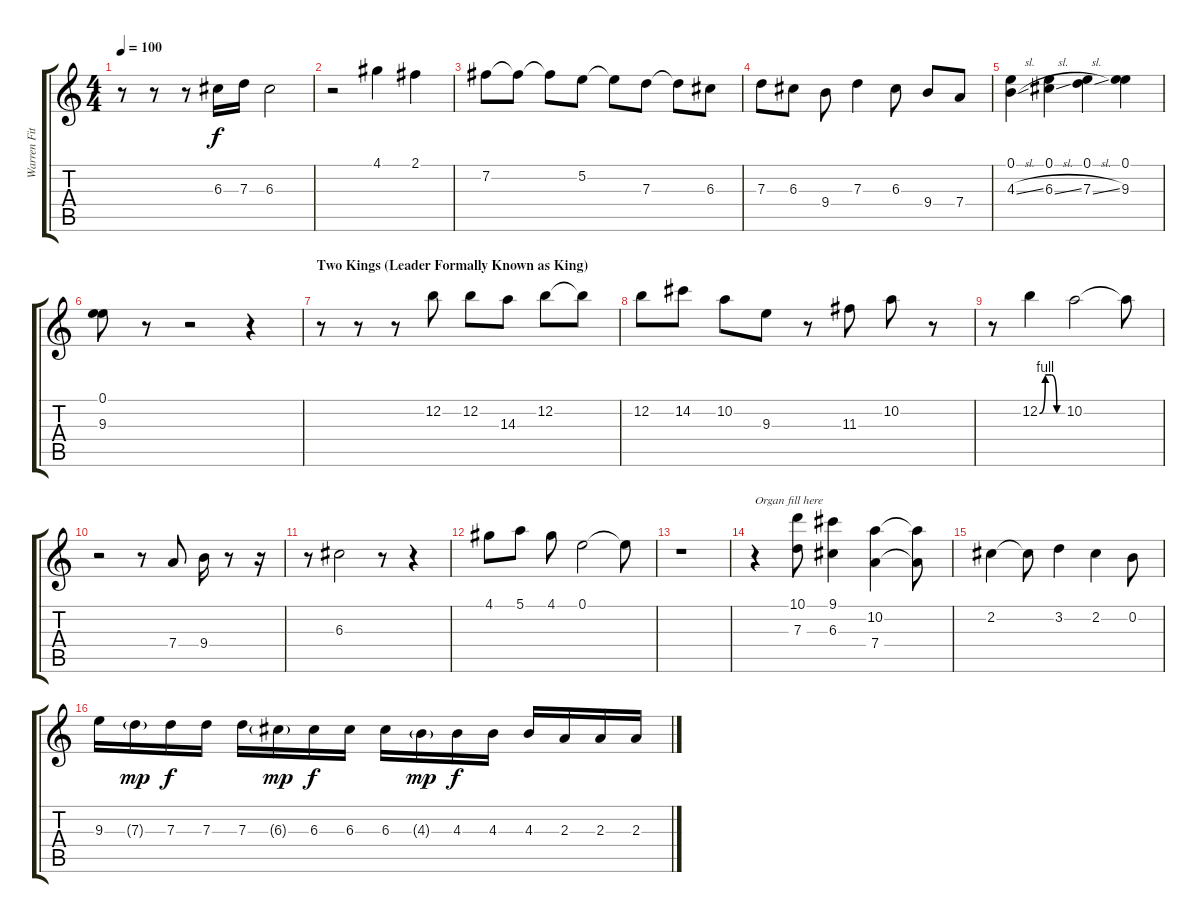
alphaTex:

\track ("Warren Fitzgerald (Studio Guitar/Organ)" "Warren Fit") {instrument electricguitarjazz}
\staff {score tabs}
\tuning (E4 B3 G3 D3 A2 E2) {hide}
\ts (4 4)
\tempo 100
\clef g2
\ks c
r.8{dy f} r.8 r.8 6.3.16 7.3.16 6.3.2 |
r.2 4.1.4 2.1.4 |
7.2.8 7.2{t}.8 7.2{t}.8 5.2.8 5.2{t}.8 7.3.8 7.3{t}.8 6.3.8 |
7.3.8 6.3.8 9.4.8 7.3.4 6.3.8 9.4.8 7.4.8 |
(0.1 4.3{sl}).4 (0.1 6.3{sl}).4 (0.1 7.3{sl}).4 (0.1 9.3).4 |
(0.1 9.3).8 r.8 r.2 r.4 |
\section ("" "Two Kings (Leader Formally Known as King)")
r.8{instrument drawbarorgan} r.8 r.8 12.2.8 12.2.8 14.3.8 12.2.8 12.2{t}.8 |
12.2.8 14.2.8 10.2.8 9.3.8 r.8{instrument electricguitarjazz} 11.3.8 10.2.8 r.8 |
r.8 12.2{be (custom 0 0 15 4 30 4 45 0 60 0)}.4 10.2.2 10.2{t}.8 |
r.2 r.8 7.4.8 9.4.16 r.8 r.16 |
r.8 6.3.2 r.8 r.4 |
4.1.8 5.1.8 4.1.8 0.1.2 0.1{t}.8 |
r.1 |
r.4{txt "Organ fill here" instrument drawbarorgan} (10.1 7.3).8 (9.1 6.3).4 (10.2 7.4).4 (10.2{t} 7.4{t}).8{instrument electricguitarjazz} |
2.2.4 2.2{t}.8 3.2.4 2.2.4 0.2.8 |
9.3.16 7.3{g}.16{dy mp} 7.3.16{dy f} 7.3.16 7.3.16 6.3{g}.16{dy mp} 6.3.16{dy f} 6.3.16 6.3.16 4.3{g}.16{dy mp} 4.3.16{dy f} 4.3.16 4.3.16 2.3.16 2.3.16 2.3.16
